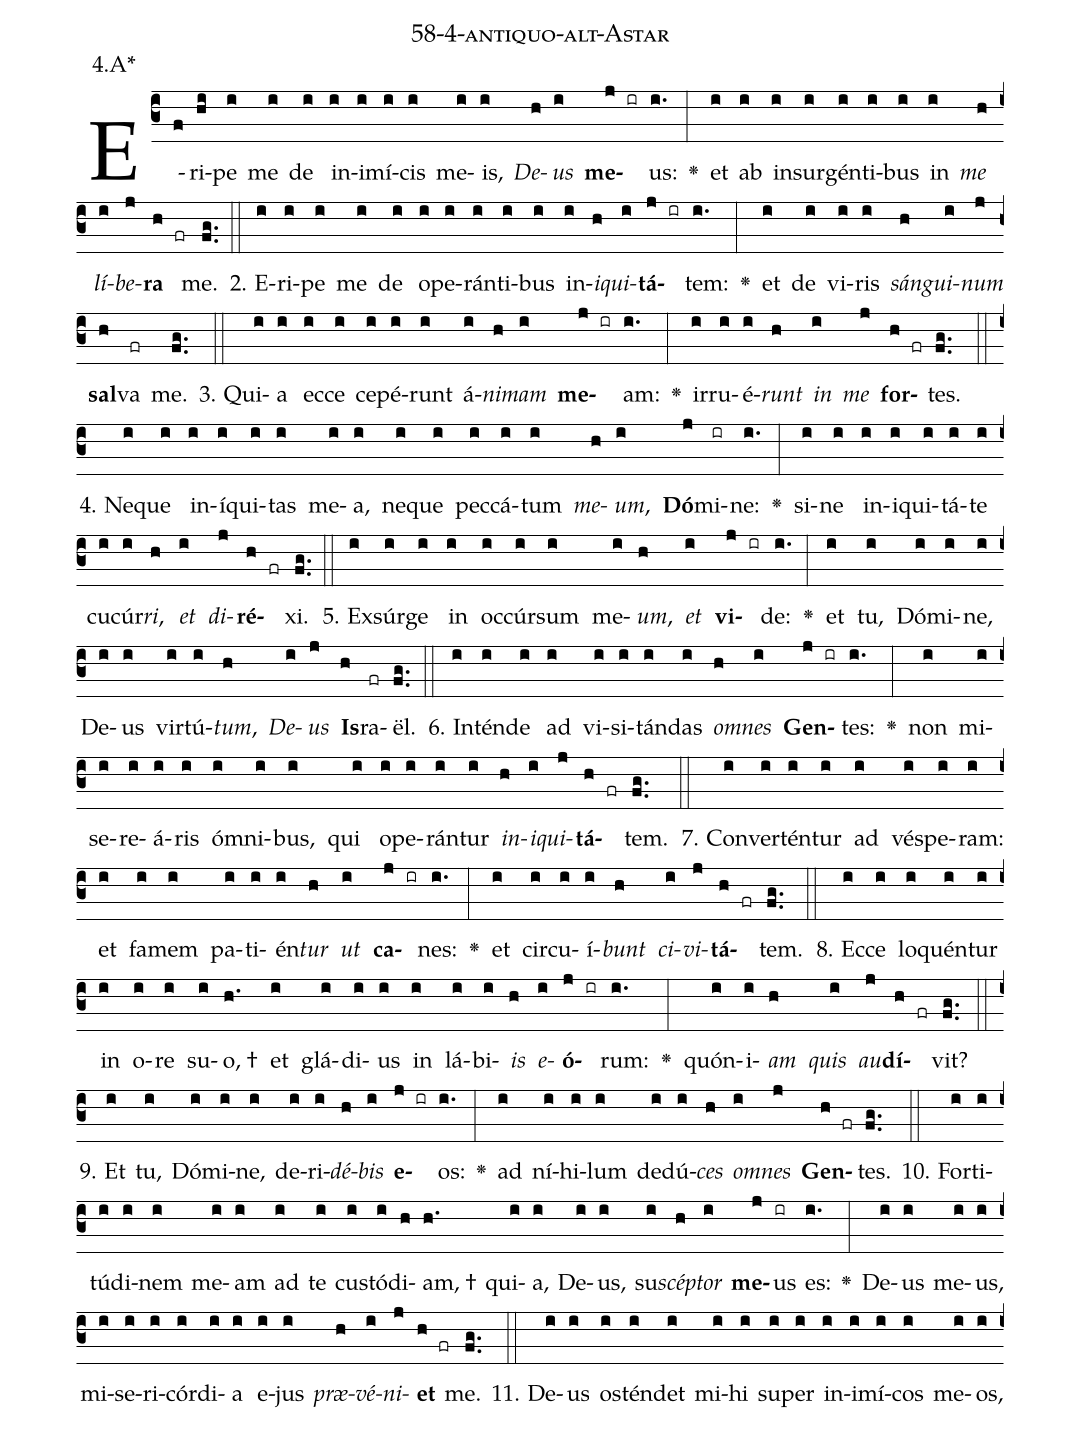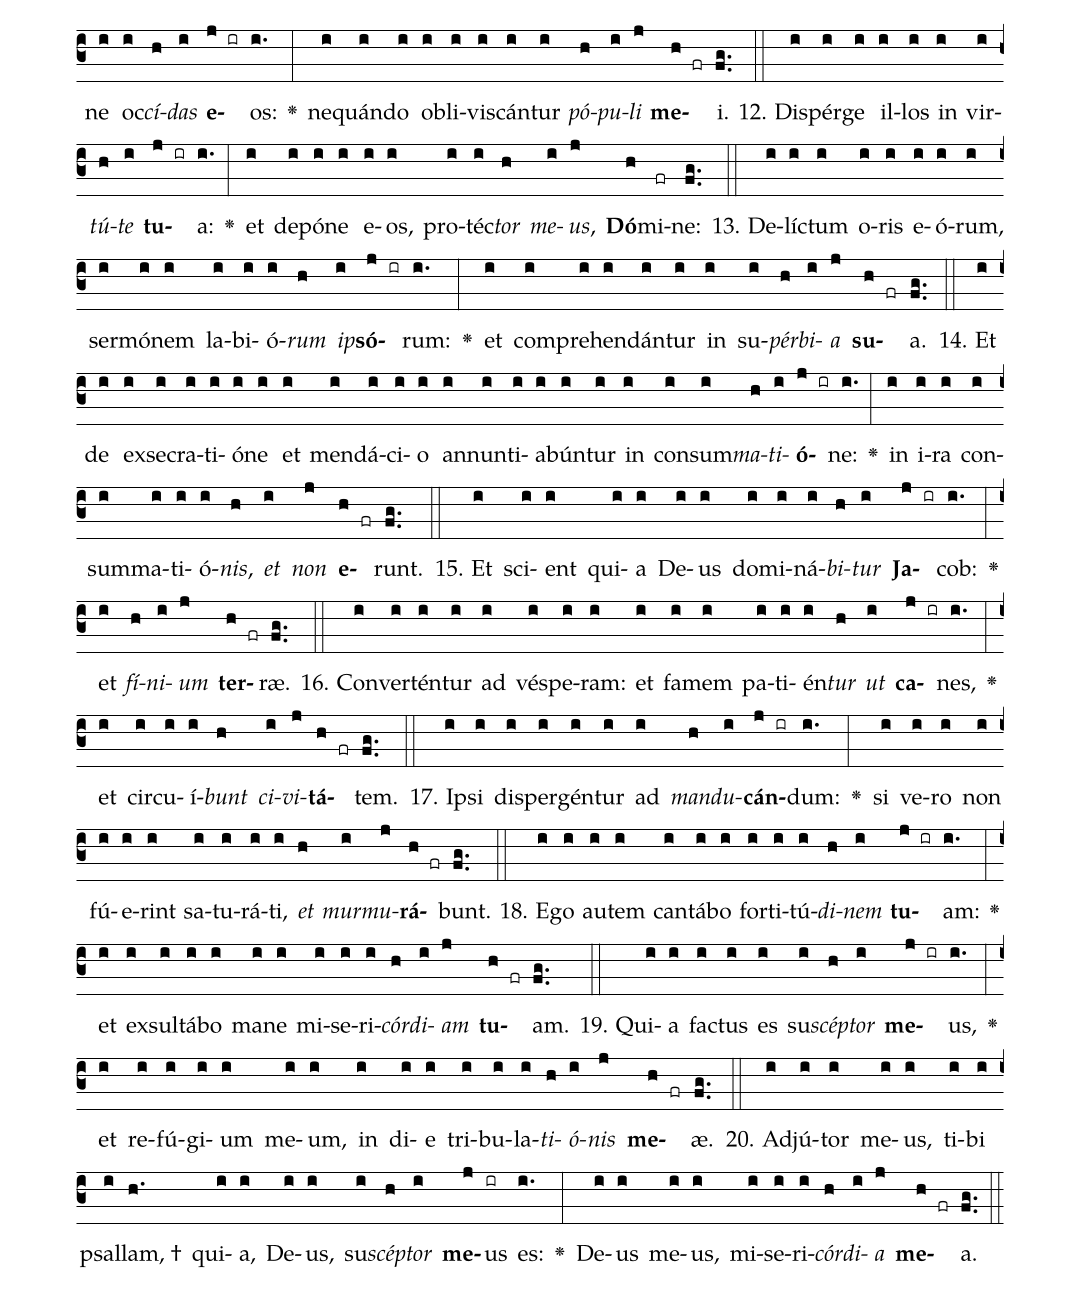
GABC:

name: 58-4-antiquo-alt-Astar;
annotation: 4.A*;
%%
(c3)E(f)ri(hi)pe(i) me(i) de(i) in(i)i(i)mí(i)cis(i) me(i)is,(i) <i>De</i>(h)<i>us</i>(i) <b>me</b>(j ir)us:(i.) <v>\greheightstar</v>(:) et(i) ab(i) in(i)sur(i)gén(i)ti(i)bus(i) in(i) <i>me</i>(h) <i>lí</i>(i)<i>be</i>(j)<b>ra</b>(h fr) me.(fg..) (::)
2. E(i)ri(i)pe(i) me(i) de(i) o(i)pe(i)rán(i)ti(i)bus(i) in(i)<i>i</i>(h)<i>qui</i>(i)<b>tá</b>(j ir)tem:(i.) <v>\greheightstar</v>(:) et(i) de(i) vi(i)ris(i) <i>sán</i>(h)<i>gui</i>(i)<i>num</i>(j) <b>sal</b>(h)va(fr) me.(fg..) (::)
3. Qui(i)a(i) ec(i)ce(i) ce(i)pé(i)runt(i) á(i)<i>ni</i>(h)<i>mam</i>(i) <b>me</b>(j ir)am:(i.) <v>\greheightstar</v>(:) ir(i)ru(i)é(i)<i>runt</i>(h) <i>in</i>(i) <i>me</i>(j) <b>for</b>(h fr)tes.(fg..) (::)
4. Ne(i)que(i) in(i)í(i)qui(i)tas(i) me(i)a,(i) ne(i)que(i) pec(i)cá(i)tum(i) <i>me</i>(h)<i>um</i>,(i) <b>Dó</b>(j)mi(ir)ne:(i.) <v>\greheightstar</v>(:) si(i)ne(i) in(i)i(i)qui(i)tá(i)te(i) cu(i)cúr(i)<i>ri</i>,(h) <i>et</i>(i) <i>di</i>(j)<b>ré</b>(h fr)xi.(fg..) (::)
5. Ex(i)súr(i)ge(i) in(i) oc(i)cúr(i)sum(i) me(i)<i>um</i>,(h) <i>et</i>(i) <b>vi</b>(j ir)de:(i.) <v>\greheightstar</v>(:) et(i) tu,(i) Dó(i)mi(i)ne,(i) De(i)us(i) vir(i)tú(i)<i>tum</i>,(h) <i>De</i>(i)<i>us</i>(j) <b>Is</b>(h)ra(fr)ël.(fg..) (::)
6. In(i)tén(i)de(i) ad(i) vi(i)si(i)tán(i)das(i) <i>om</i>(h)<i>nes</i>(i) <b>Gen</b>(j ir)tes:(i.) <v>\greheightstar</v>(:) non(i) mi(i)se(i)re(i)á(i)ris(i) óm(i)ni(i)bus,(i) qui(i) o(i)pe(i)rán(i)tur(i) <i>in</i>(h)<i>i</i>(i)<i>qui</i>(j)<b>tá</b>(h fr)tem.(fg..) (::)
7. Con(i)ver(i)tén(i)tur(i) ad(i) vés(i)pe(i)ram:(i) et(i) fa(i)mem(i) pa(i)ti(i)én(i)<i>tur</i>(h) <i>ut</i>(i) <b>ca</b>(j ir)nes:(i.) <v>\greheightstar</v>(:) et(i) cir(i)cu(i)í(i)<i>bunt</i>(h) <i>ci</i>(i)<i>vi</i>(j)<b>tá</b>(h fr)tem.(fg..) (::)
8. Ec(i)ce(i) lo(i)quén(i)tur(i) in(i) o(i)re(i) su(i)o, †(h.) et(i) glá(i)di(i)us(i) in(i) lá(i)bi(i)<i>is</i>(h) <i>e</i>(i)<b>ó</b>(j ir)rum:(i.) <v>\greheightstar</v>(:) quón(i)i(i)<i>am</i>(h) <i>quis</i>(i) <i>au</i>(j)<b>dí</b>(h fr)vit?(fg..) (::)
9. Et(i) tu,(i) Dó(i)mi(i)ne,(i) de(i)ri(i)<i>dé</i>(h)<i>bis</i>(i) <b>e</b>(j ir)os:(i.) <v>\greheightstar</v>(:) ad(i) ní(i)hi(i)lum(i) de(i)dú(i)<i>ces</i>(h) <i>om</i>(i)<i>nes</i>(j) <b>Gen</b>(h fr)tes.(fg..) (::)
10. For(i)ti(i)tú(i)di(i)nem(i) me(i)am(i) ad(i) te(i) cus(i)tó(i)di(h)am, †(h.) qui(i)a,(i) De(i)us,(i) su(i)<i>scép</i>(h)<i>tor</i>(i) <b>me</b>(j)us(ir) es:(i.) <v>\greheightstar</v>(:) De(i)us(i) me(i)us,(i) mi(i)se(i)ri(i)cór(i)di(i)a(i) e(i)jus(i) <i>præ</i>(h)<i>vé</i>(i)<i>ni</i>(j)<b>et</b>(h fr) me.(fg..) (::)
11. De(i)us(i) os(i)tén(i)det(i) mi(i)hi(i) su(i)per(i) in(i)i(i)mí(i)cos(i) me(i)os,(i) ne(i) oc(i)<i>cí</i>(h)<i>das</i>(i) <b>e</b>(j ir)os:(i.) <v>\greheightstar</v>(:) ne(i)quán(i)do(i) ob(i)li(i)vis(i)cán(i)tur(i) <i>pó</i>(h)<i>pu</i>(i)<i>li</i>(j) <b>me</b>(h fr)i.(fg..) (::)
12. Di(i)spér(i)ge(i) il(i)los(i) in(i) vir(i)<i>tú</i>(h)<i>te</i>(i) <b>tu</b>(j ir)a:(i.) <v>\greheightstar</v>(:) et(i) de(i)pó(i)ne(i) e(i)os,(i) pro(i)téc(i)<i>tor</i>(h) <i>me</i>(i)<i>us</i>,(j) <b>Dó</b>(h)mi(fr)ne:(fg..) (::)
13. De(i)líc(i)tum(i) o(i)ris(i) e(i)ó(i)rum,(i) ser(i)mó(i)nem(i) la(i)bi(i)ó(i)<i>rum</i>(h) <i>ip</i>(i)<b>só</b>(j ir)rum:(i.) <v>\greheightstar</v>(:) et(i) com(i)pre(i)hen(i)dán(i)tur(i) in(i) su(i)<i>pér</i>(h)<i>bi</i>(i)<i>a</i>(j) <b>su</b>(h fr)a.(fg..) (::)
14. Et(i) de(i) ex(i)se(i)cra(i)ti(i)ó(i)ne(i) et(i) men(i)dá(i)ci(i)o(i) an(i)nun(i)ti(i)a(i)bún(i)tur(i) in(i) con(i)sum(i)<i>ma</i>(h)<i>ti</i>(i)<b>ó</b>(j ir)ne:(i.) <v>\greheightstar</v>(:) in(i) i(i)ra(i) con(i)sum(i)ma(i)ti(i)ó(i)<i>nis</i>,(h) <i>et</i>(i) <i>non</i>(j) <b>e</b>(h fr)runt.(fg..) (::)
15. Et(i) sci(i)ent(i) qui(i)a(i) De(i)us(i) do(i)mi(i)ná(i)<i>bi</i>(h)<i>tur</i>(i) <b>Ja</b>(j ir)cob:(i.) <v>\greheightstar</v>(:) et(i) <i>fí</i>(h)<i>ni</i>(i)<i>um</i>(j) <b>ter</b>(h fr)ræ.(fg..) (::)
16. Con(i)ver(i)tén(i)tur(i) ad(i) vés(i)pe(i)ram:(i) et(i) fa(i)mem(i) pa(i)ti(i)én(i)<i>tur</i>(h) <i>ut</i>(i) <b>ca</b>(j ir)nes,(i.) <v>\greheightstar</v>(:) et(i) cir(i)cu(i)í(i)<i>bunt</i>(h) <i>ci</i>(i)<i>vi</i>(j)<b>tá</b>(h fr)tem.(fg..) (::)
17. Ip(i)si(i) di(i)sper(i)gén(i)tur(i) ad(i) <i>man</i>(h)<i>du</i>(i)<b>cán</b>(j ir)dum:(i.) <v>\greheightstar</v>(:) si(i) ve(i)ro(i) non(i) fú(i)e(i)rint(i) sa(i)tu(i)rá(i)ti,(i) <i>et</i>(h) <i>mur</i>(i)<i>mu</i>(j)<b>rá</b>(h fr)bunt.(fg..) (::)
18. E(i)go(i) au(i)tem(i) can(i)tá(i)bo(i) for(i)ti(i)tú(i)<i>di</i>(h)<i>nem</i>(i) <b>tu</b>(j ir)am:(i.) <v>\greheightstar</v>(:) et(i) ex(i)sul(i)tá(i)bo(i) ma(i)ne(i) mi(i)se(i)ri(i)<i>cór</i>(h)<i>di</i>(i)<i>am</i>(j) <b>tu</b>(h fr)am.(fg..) (::)
19. Qui(i)a(i) fac(i)tus(i) es(i) su(i)<i>scép</i>(h)<i>tor</i>(i) <b>me</b>(j ir)us,(i.) <v>\greheightstar</v>(:) et(i) re(i)fú(i)gi(i)um(i) me(i)um,(i) in(i) di(i)e(i) tri(i)bu(i)la(i)<i>ti</i>(h)<i>ó</i>(i)<i>nis</i>(j) <b>me</b>(h fr)æ.(fg..) (::)
20. Ad(i)jú(i)tor(i) me(i)us,(i) ti(i)bi(i) psal(i)lam, †(h.) qui(i)a,(i) De(i)us,(i) su(i)<i>scép</i>(h)<i>tor</i>(i) <b>me</b>(j)us(ir) es:(i.) <v>\greheightstar</v>(:) De(i)us(i) me(i)us,(i) mi(i)se(i)ri(i)<i>cór</i>(h)<i>di</i>(i)<i>a</i>(j) <b>me</b>(h fr)a.(fg..) (::)
